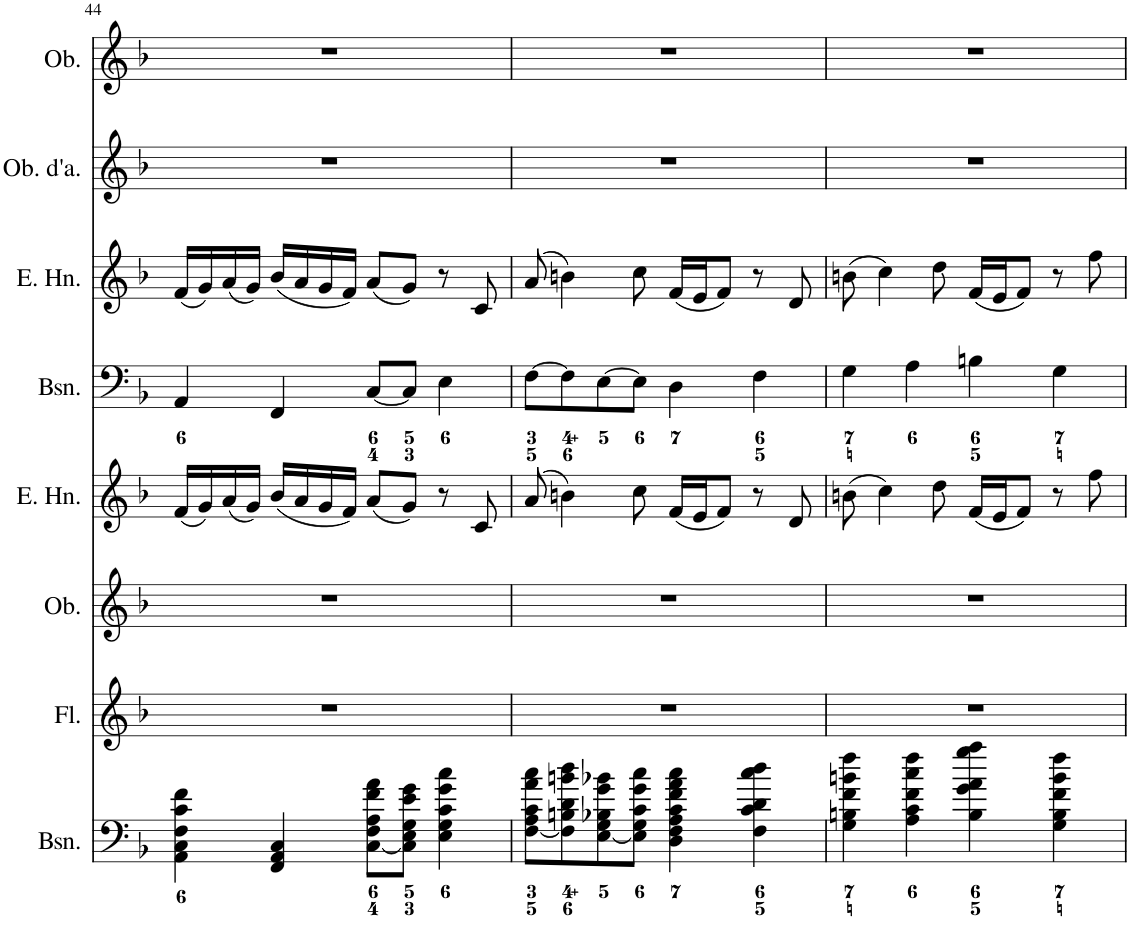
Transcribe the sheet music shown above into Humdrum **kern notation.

**kern	**kern	**kern	**kern	**kern	**kern	**kern	**kern
*part8	*part7	*part6	*part5	*part4	*part3	*part2	*part1
*staff8	*staff7	*staff6	*staff5	*staff4	*staff3	*staff2	*staff1
*I"Bassoon	*I"Flute	*I"Oboe	*I"English Horn	*I"Bassoon	*I"English Horn	*I"Oboe d'amore	*I"Oboe
*I'Bsn.	*I'Fl.	*I'Ob.	*I'E. Hn.	*I'Bsn.	*I'E. Hn.	*I'Ob. d'a.	*I'Ob.
!!LO:PB:g=z
*clefF4	*clefG2	*clefG2	*clefG2	*clefF4	*clefG2	*clefG2	*clefG2
*	*	*	*ITrd4c7	*	*ITrd4c7	*	*
*k[b-]	*k[b-]	*k[b-]	*k[b-]	*k[b-]	*k[b-]	*k[b-]	*k[b-]
*M4/4	*M4/4	*M4/4	*M4/4	*M4/4	*M4/4	*M4/4	*M4/4
*met(c)	*met(c)	*met(c)	*met(c)	*met(c)	*met(c)	*met(c)	*met(c)
=44	=44	=44	=44	=44	=44	=44	=44
4AA\ 4C\ 4F\ 4c\ 4f\	1r	1r	(16f/LL	4AA/	(16f/LL	1r	1r
.	.	.	16g/)	.	16g/)	.	.
.	.	.	(16a/	.	(16a/	.	.
.	.	.	16g/JJ)	.	16g/JJ)	.	.
4FF/ 4AA/ 4C/	.	.	(16b-/LL	4FF/	(16b-/LL	.	.
.	.	.	16a/	.	16a/	.	.
.	.	.	16g/	.	16g/	.	.
.	.	.	16f/JJ)	.	16f/JJ)	.	.
[8C\ 8F\ 8A\ 8f\ 8a\L	.	.	(8a/L	[8C/L	(8a/L	.	.
8C\] 8E\ 8G\ 8e\ 8g\J	.	.	8g/J)	8C/J]	8g/J)	.	.
4E\ 4G\ 4c\ 4g\ 4cc\	.	.	8r	4E\	8r	.	.
.	.	.	8c/	.	8c/	.	.
=45	=45	=45	=45	=45	=45	=45	=45
[8F\ 8A\ 8c\ 8a\ 8cc\L	1r	1r	(8a/	[8F\L	(8a/	1r	1r
8F\] 8Bn\ 8d\ 8bn\ 8dd\	.	.	4bn\)	8F\]	4bn\)	.	.
[8E\ 8G\ 8B-X\ 8g\ 8b-X\	.	.	.	[8E\	.	.	.
8E\] 8G\ 8c\ 8g\ 8cc\J	.	.	8cc\	8E\J]	8cc\	.	.
4D\ 4F\ 4A\ 4c\ 4f\ 4a\ 4cc\	.	.	(16f/LL	4D\	(16f/LL	.	.
.	.	.	16e/J	.	16e/J	.	.
.	.	.	8f/J)	.	8f/J)	.	.
4F\ 4c\ 4d\ 4cc\ 4dd\	.	.	8r	4F\	8r	.	.
.	.	.	8d/	.	8d/	.	.
=46	=46	=46	=46	=46	=46	=46	=46
4G\ 4Bn\ 4f\ 4bn\ 4ff\	1r	1r	(8bn\	4G\	(8bn\	1r	1r
.	.	.	4cc\)	.	4cc\)	.	.
4A\ 4c\ 4f\ 4cc\ 4ff\	.	.	.	4A\	.	.	.
.	.	.	8dd\	.	8dd\	.	.
4B\ 4g\ 4a\ 4gg\ 4aa\	.	.	(16f/LL	4Bn\	(16f/LL	.	.
.	.	.	16e/J	.	16e/J	.	.
.	.	.	8f/J)	.	8f/J)	.	.
4G\ 4B\ 4f\ 4b\ 4ff\	.	.	8r	4G\	8r	.	.
.	.	.	8ff\	.	8ff\	.	.
=	=	=	=	=	=	=	=
*-	*-	*-	*-	*-	*-	*-	*-
